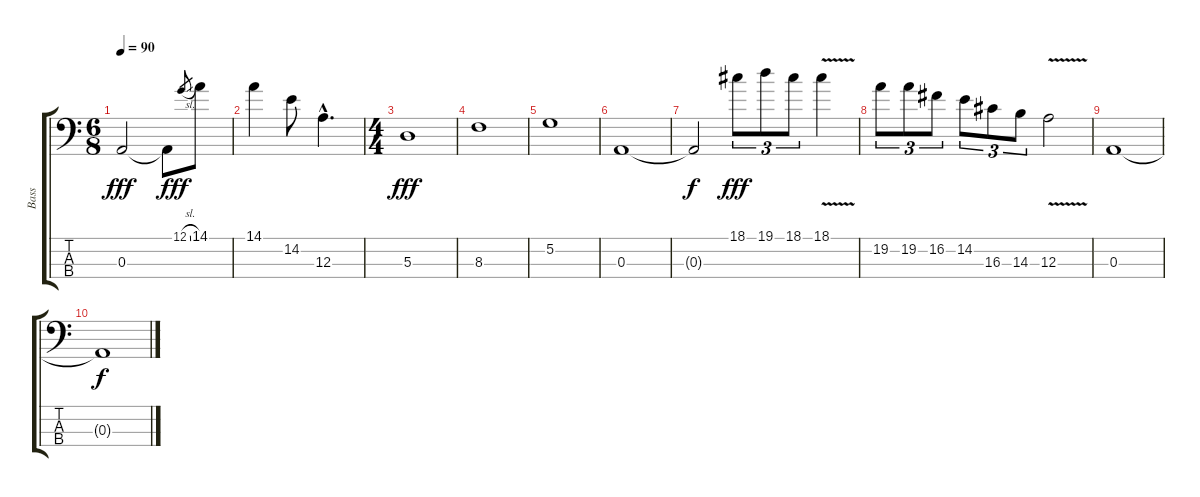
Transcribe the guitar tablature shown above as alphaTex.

\track ("Bass" "Bass") {instrument fretlessbass}
\staff {score tabs}
\tuning (G2 D2 A1 E1) {hide}
\ts (6 8)
\tempo 90
\clef f4
\ks c
0.3.2{dy fff} 0.3{t}.8{dy f} 12.1{sl}.8{gr dy ff} 14.1.8 |
14.1.4 14.2.8 12.3{hac}.4{d} |
\ts (4 4)
5.3.1{dy fff} |
8.3.1 |
5.2.1 |
0.3.1 |
0.3{t}.2{dy f} 18.1.8{tu (3 2) dy fff volume 12} 19.1.8{tu (3 2)} 18.1.8{tu (3 2)} 18.1{v}.4 |
19.2.8{tu (3 2) volume 11} 19.2.8{tu (3 2) volume 11} 16.2.8{tu (3 2) volume 10} 14.2.8{tu (3 2)} 16.3.8{tu (3 2)} 14.3.8{tu (3 2)} 12.3{v}.2 |
0.3.1 |
0.3{t}.1{dy f}
